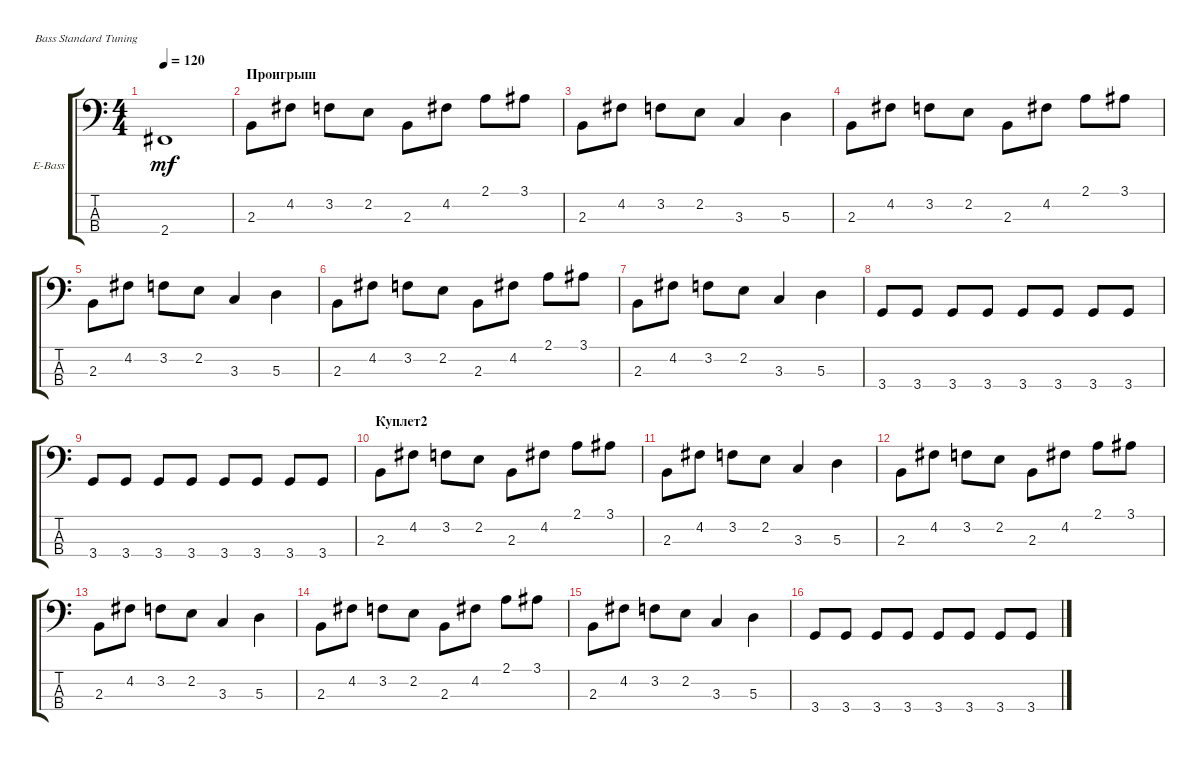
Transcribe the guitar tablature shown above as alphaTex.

\defaultSystemsLayout 4
\bracketExtendMode groupsimilarinstruments
\firstSystemTrackNameOrientation horizontal
\otherSystemsTrackNameOrientation horizontal
\track ("Electric Bass" "E-Bass") {instrument electricbassfinger}
\staff {score tabs}
\tuning (G2 D2 A1 E1)
\ts (4 4)
\tempo 120
\clef f4
\ks c
2.4.1{dy mf} |
\section ("" "Проигрыш")
2.3.8 4.2.8 3.2.8 2.2.8 2.3.8 4.2.8 2.1.8 3.1.8 |
2.3.8 4.2.8 3.2.8 2.2.8 3.3.4 5.3.4 |
2.3.8 4.2.8 3.2.8 2.2.8 2.3.8 4.2.8 2.1.8 3.1.8 |
2.3.8 4.2.8 3.2.8 2.2.8 3.3.4 5.3.4 |
2.3.8 4.2.8 3.2.8 2.2.8 2.3.8 4.2.8 2.1.8 3.1.8 |
2.3.8 4.2.8 3.2.8 2.2.8 3.3.4 5.3.4 |
3.4.8 3.4.8 3.4.8 3.4.8 3.4.8 3.4.8 3.4.8 3.4.8 |
3.4.8 3.4.8 3.4.8 3.4.8 3.4.8 3.4.8 3.4.8 3.4.8 |
\section ("" "Куплет2")
2.3.8 4.2.8 3.2.8 2.2.8 2.3.8 4.2.8 2.1.8 3.1.8 |
2.3.8 4.2.8 3.2.8 2.2.8 3.3.4 5.3.4 |
2.3.8 4.2.8 3.2.8 2.2.8 2.3.8 4.2.8 2.1.8 3.1.8 |
2.3.8 4.2.8 3.2.8 2.2.8 3.3.4 5.3.4 |
2.3.8 4.2.8 3.2.8 2.2.8 2.3.8 4.2.8 2.1.8 3.1.8 |
2.3.8 4.2.8 3.2.8 2.2.8 3.3.4 5.3.4 |
3.4.8 3.4.8 3.4.8 3.4.8 3.4.8 3.4.8 3.4.8 3.4.8
